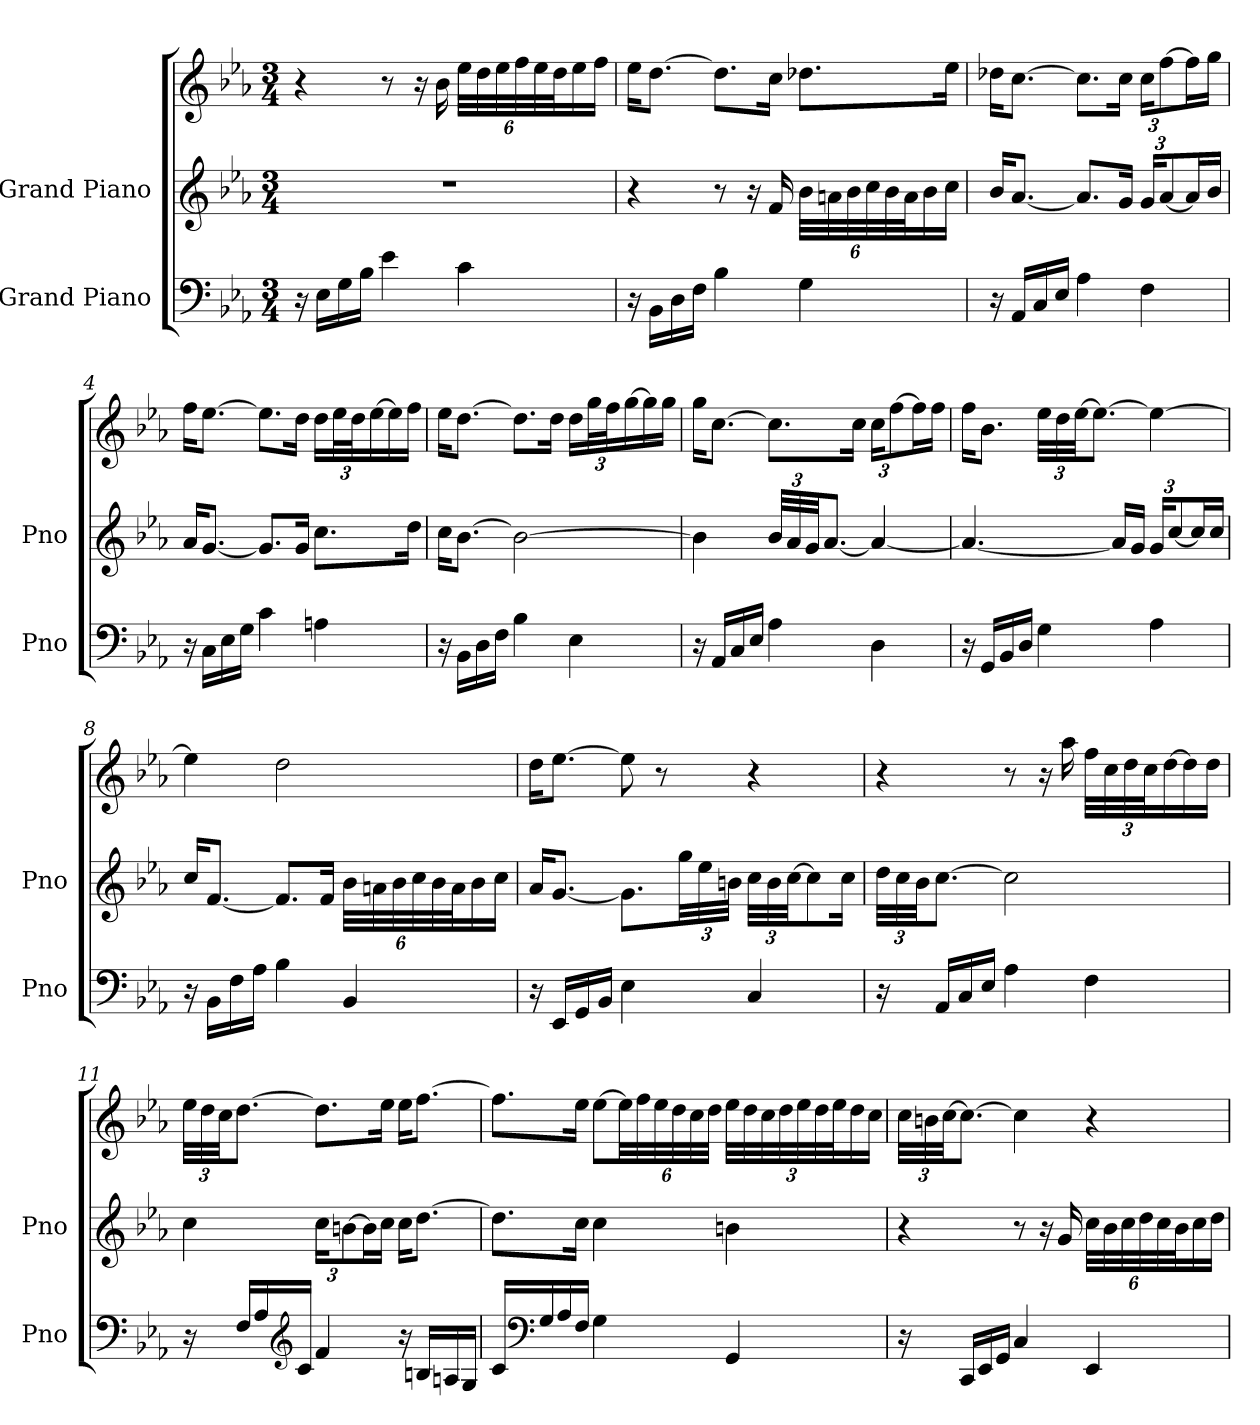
**kern	**kern	**kern
*part2	*part1	*part1
*staff3	*staff2	*staff1
*I"Grand Piano	*I"Grand Piano	*
*I'Pno	*I'Pno	*
*clefF4	*clefG2	*clefG2
*k[b-e-a-]	*k[b-e-a-]	*k[b-e-a-]
*M3/4	*M3/4	*M3/4
*MM66	*MM66	*MM66
=1	=1	=1
16r	2.r	4r
16E-\LL	.	.
16G\	.	.
16B-\JJ	.	.
4e-\	.	8r
.	.	16r
.	.	16b-\
*	*	*Xbrackettup
4c\	.	48ee-\LLL
.	.	48dd\
.	.	48ee-\
.	.	48ff\
.	.	48ee-\
.	.	48dd\J
.	.	16ee-\
.	.	16ff\JJ
=2	=2	=2
16r	4r	16ee-\KL
16BB-\LL	.	[8.dd\J
16D\	.	.
16F\JJ	.	.
4B-\	8r	8.dd\L]
.	16r	.
.	16f/	16cc\Jk
*	*Xbrackettup	*
4G\	48b-\LLL	8.dd-X\L
.	48an\	.
.	48b-\	.
.	48cc\	.
.	48b-\	.
.	48a\J	.
.	16b-\	.
.	16cc\JJ	16ee-\Jk
!!LO:LB:g=z
=3	=3	=3
16r	16b-/KL	16dd-X\KL
16AA-/LL	[8.a-/J	[8.cc\J
16C/	.	.
16E-/JJ	.	.
4A-\	8.a-/L]	8.cc\L]
.	16g/Jk	16cc\Jk
4F\	24g/KL	24cc\KL
.	[12a-/	[12ff\
.	16a-/L]	16ff\L]
.	16b-/JJ	16gg\JJ
=4	=4	=4
16r	16a-/KL	16ff\KL
16C\LL	[8.g/J	[8.ee-\J
16E-\	.	.
16G\JJ	.	.
4c\	8.g/L]	8.ee-\L]
.	16g/Jk	16dd\Jk
4An\	8.cc\L	24dd\LL
.	.	48ee-\L
.	.	48dd\J
.	.	[24ee-\
.	.	16ee-\]
.	16dd\Jk	16ff\JJ
=5	=5	=5
16r	16cc\KL	16ee-\KL
16BB-\LL	[8.b-\J	[8.dd\J
16D\	.	.
16F\JJ	.	.
4B-\	2b-\_	8.dd\L]
.	.	16dd\Jk
4E-\	.	24dd\LL
.	.	48gg\L
.	.	48ff\J
.	.	[24gg\
.	.	16gg\]
.	.	16gg\JJ
!!LO:LB:g=z
=6	=6	=6
16r	4b-\]	16gg\KL
16AA-/LL	.	[8.cc\J
16C/	.	.
16E-/JJ	.	.
4A-\	48b-/LLL	8.cc\L]
.	48a-/	.
.	48g/JJ	.
.	[8.a-/J	.
.	.	16cc\Jk
4D\	4a-/_	24cc\KL
.	.	[12ff\
.	.	16ff\L]
.	.	16ff\JJ
=7	=7	=7
16r	4.a-/_	16ff\KL
16GG/LL	.	8.b-\J
16BB-/	.	.
16D/JJ	.	.
4G\	.	48ee-\LLL
.	.	48dd\
.	.	[48ee-\JJ
.	.	8.ee-\J_
.	16a-/LL]	.
.	16g/JJ	.
4A-\	24g/KL	4ee-\_
.	[12cc/	.
.	16cc/L]	.
.	16cc/JJ	.
=8	=8	=8
16r	16cc/KL	4ee-\]
16BB-\LL	[8.f/J	.
16F\	.	.
16A-\JJ	.	.
4B-\	8.f/L]	2dd\
.	16f/Jk	.
4BB-/	48b-\LLL	.
.	48an\	.
.	48b-\	.
.	48cc\	.
.	48b-\	.
.	48a\J	.
.	16b-\	.
.	16cc\JJ	.
!!LO:LB:g=z
=9	=9	=9
16r	16a-/KL	16dd\KL
16EE-/LL	[8.g/J	[8.ee-\J
16GG/	.	.
16BB-/JJ	.	.
4E-\	8.g\L]	8ee-\]
.	.	8r
.	48gg\LL	.
.	48ee-\	.
.	48bn\JJJ	.
4C/	48cc\LLL	4r
.	48b\	.
.	[48cc\JJ	.
.	8cc\]	.
.	16cc\Jk	.
=10	=10	=10
16r	48dd\LLL	4r
.	48cc\	.
.	48b-\JJ	.
16AA-/LL	[8.cc\J	.
16C/	.	.
16E-/JJ	.	.
4A-\	2cc\]	8r
.	.	16r
.	.	16aa-\
4F\	.	48ff\LLL
.	.	48cc\
.	.	48dd\
.	.	48cc\J
.	.	[24dd\
.	.	16dd\]
.	.	16dd\JJ
!!LO:PB:g=z
=11	=11	=11
16r	4cc\	48ee-\LLL
.	.	48dd\
.	.	48cc\JJ
16F/LL	.	[8.dd\J
16A-/	.	.
*clefG2	*	*
16c/JJ	.	.
4f/	24cc\KL	8.dd\L]
.	[12bn\	.
.	16b\L]	.
.	16cc\JJ	16ee-\Jk
16r	16cc\KL	16ee-\KL
16Bn/LL	[8.dd\J	[8.ff\J
16An/	.	.
16G/JJ	.	.
=12	=12	=12
16c/LL	8.dd\L]	8.ff\L]
*clefF4	*	*
16G/	.	.
16A-/	.	.
16F/JJ	16cc\Jk	16ee-\Jk
4G\	4cc\	[8ee-\L
.	.	48ee-\LL]
.	.	48ff\
.	.	48ee-\
.	.	48dd\
.	.	48cc\
.	.	48dd\JJJ
4GG/	4bn\	48ee-\LLL
.	.	48dd\
.	.	48cc\
.	.	48dd\
.	.	48ee-\
.	.	48dd\
.	.	48ee-\J
.	.	24dd\
.	.	16cc\JJ
!!LO:LB:g=z
=13	=13	=13
16r	4r	48cc\LLL
.	.	48bn\
.	.	[48cc\JJ
16CC/LL	.	8.cc\J_
16EE-/	.	.
16GG/JJ	.	.
4C/	8r	4cc\]
.	16r	.
.	16g/	.
4EE-/	48cc\LLL	4r
.	48b-\	.
.	48cc\	.
.	48dd\	.
.	48cc\	.
.	48b-\J	.
.	16cc\	.
.	16dd\JJ	.
=	=	=
*-	*-	*-
